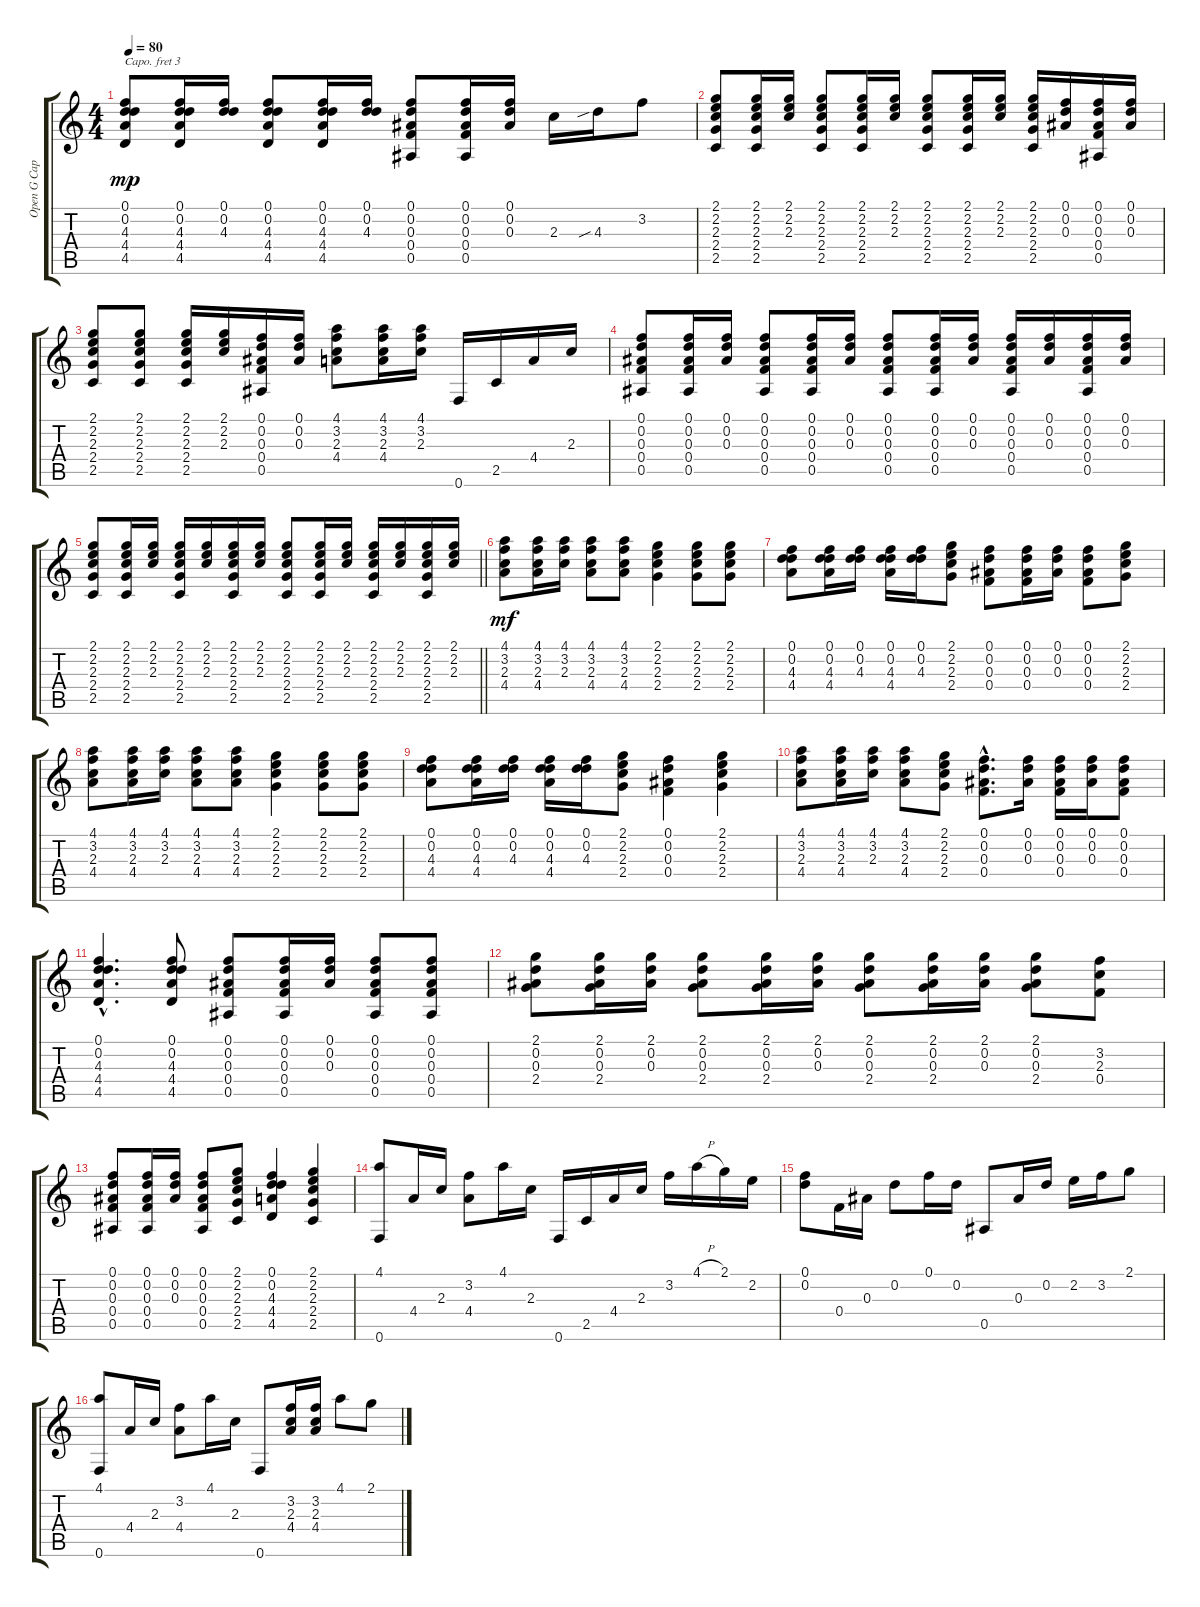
\track ("Open G Capo3rd Fret" "Open G Cap") {instrument acousticguitarsteel}
\staff {score tabs}
\capo 3
\tuning (D4 B3 G3 D3 G2 D2) {hide}
\ts (4 4)
\tempo 80
\clef g2
\ks c
(0.1 0.2 4.3 4.4 4.5).8{dy mp} (0.1 0.2 4.3 4.4 4.5).16 (0.1 0.2 4.3).16 (0.1 0.2 4.3 4.4 4.5).8 (0.1 0.2 4.3 4.4 4.5).16 (0.1 0.2 4.3).16 (0.1 0.2 0.3 0.4 0.5).8 (0.1 0.2 0.3 0.4 0.5).16 (0.1 0.2 0.3).16 2.3.16 4.3{sib}.16 3.2.8 |
(2.1 2.2 2.3 2.4 2.5).8 (2.1 2.2 2.3 2.4 2.5).16 (2.1 2.2 2.3).16 (2.1 2.2 2.3 2.4 2.5).8 (2.1 2.2 2.3 2.4 2.5).16 (2.1 2.2 2.3).16 (2.1 2.2 2.3 2.4 2.5).8 (2.1 2.2 2.3 2.4 2.5).16 (2.1 2.2 2.3).16 (2.1 2.2 2.3 2.4 2.5).16 (0.1 0.2 0.3).16 (0.1 0.2 0.3 0.4 0.5).16 (0.1 0.2 0.3).16 |
(2.1 2.2 2.3 2.4 2.5).8 (2.1 2.2 2.3 2.4 2.5).8 (2.1 2.2 2.3 2.4 2.5).16 (2.1 2.2 2.3).16 (0.1 0.2 0.3 0.4 0.5).16 (0.1 0.2 0.3).16 (4.1 3.2 2.3 4.4).8 (4.1 3.2 2.3 4.4).16 (4.1 3.2 2.3).16 0.6.16 2.5.16 4.4.16 2.3.16 |
(0.1 0.2 0.3 0.4 0.5).8 (0.1 0.2 0.3 0.4 0.5).16 (0.1 0.2 0.3).16 (0.1 0.2 0.3 0.4 0.5).8 (0.1 0.2 0.3 0.4 0.5).16 (0.1 0.2 0.3).16 (0.1 0.2 0.3 0.4 0.5).8 (0.1 0.2 0.3 0.4 0.5).16 (0.1 0.2 0.3).16 (0.1 0.2 0.3 0.4 0.5).16 (0.1 0.2 0.3).16 (0.1 0.2 0.3 0.4 0.5).16 (0.1 0.2 0.3).16 |
\barLineRight lightlight
(2.1 2.2 2.3 2.4 2.5).8 (2.1 2.2 2.3 2.4 2.5).16 (2.1 2.2 2.3).16 (2.1 2.2 2.3 2.4 2.5).16 (2.1 2.2 2.3).16 (2.1 2.2 2.3 2.4 2.5).16 (2.1 2.2 2.3).16 (2.1 2.2 2.3 2.4 2.5).8 (2.1 2.2 2.3 2.4 2.5).16 (2.1 2.2 2.3).16 (2.1 2.2 2.3 2.4 2.5).16 (2.1 2.2 2.3).16 (2.1 2.2 2.3 2.4 2.5).16 (2.1 2.2 2.3).16 |
(4.1 3.2 2.3 4.4).8{dy mf} (4.1 3.2 2.3 4.4).16 (4.1 3.2 2.3).16 (4.1 3.2 2.3 4.4).8 (4.1 3.2 2.3 4.4).8 (2.1 2.2 2.3 2.4).4 (2.1 2.2 2.3 2.4).8 (2.1 2.2 2.3 2.4).8 |
(0.1 0.2 4.3 4.4).8 (0.1 0.2 4.3 4.4).16 (0.1 0.2 4.3).16 (0.1 0.2 4.3 4.4).16 (0.1 0.2 4.3).16 (2.1 2.2 2.3 2.4).8 (0.1 0.2 0.3 0.4).8 (0.1 0.2 0.3 0.4).16 (0.1 0.2 0.3).16 (0.1 0.2 0.3 0.4).8 (2.1 2.2 2.3 2.4).8 |
(4.1 3.2 2.3 4.4).8 (4.1 3.2 2.3 4.4).16 (4.1 3.2 2.3).16 (4.1 3.2 2.3 4.4).8 (4.1 3.2 2.3 4.4).8 (2.1 2.2 2.3 2.4).4 (2.1 2.2 2.3 2.4).8 (2.1 2.2 2.3 2.4).8 |
(0.1 0.2 4.3 4.4).8 (0.1 0.2 4.3 4.4).16 (0.1 0.2 4.3).16 (0.1 0.2 4.3 4.4).16 (0.1 0.2 4.3).16 (2.1 2.2 2.3 2.4).8 (0.1 0.2 0.3 0.4).4 (2.1 2.2 2.3 2.4).4 |
(4.1 3.2 2.3 4.4).8 (4.1 3.2 2.3 4.4).16 (4.1 3.2 2.3).16 (4.1 3.2 2.3 4.4).8 (2.1 2.2 2.3 2.4).8 (0.1{hac} 0.2{hac} 0.3{hac} 0.4{hac}).8{d} (0.1 0.2 0.3).16 (0.1 0.2 0.3 0.4).16 (0.1 0.2 0.3).16 (0.1 0.2 0.3 0.4).8 |
(0.1{hac} 0.2{hac} 4.3{hac} 4.4{hac} 4.5{hac}).4{d} (0.1 0.2 4.3 4.4 4.5).8 (0.1 0.2 0.3 0.4 0.5).8 (0.1 0.2 0.3 0.4 0.5).16 (0.1 0.2 0.3).16 (0.1 0.2 0.3 0.4 0.5).8 (0.1 0.2 0.3 0.4 0.5).8 |
(2.1 0.2 0.3 2.4).8 (2.1 0.2 0.3 2.4).16 (2.1 0.2 0.3).16 (2.1 0.2 0.3 2.4).8 (2.1 0.2 0.3 2.4).16 (2.1 0.2 0.3).16 (2.1 0.2 0.3 2.4).8 (2.1 0.2 0.3 2.4).16 (2.1 0.2 0.3).16 (2.1 0.2 0.3 2.4).8 (3.2 2.3 0.4).8 |
(0.1 0.2 0.3 0.4 0.5).8 (0.1 0.2 0.3 0.4 0.5).16 (0.1 0.2 0.3).16 (0.1 0.2 0.3 0.4 0.5).8 (2.1 2.2 2.3 2.4 2.5).8 (0.1 0.2 4.3 4.4 4.5).4 (2.1 2.2 2.3 2.4 2.5).4 |
(4.1 0.6).8 4.4.16 2.3.16 (3.2 4.4).8 4.1.16 2.3.16 0.6.16 2.5.16 4.4.16 2.3.16 3.2.16 4.1{h}.16 2.1.16 2.2.16 |
(0.1 0.2).8 0.4.16 0.3.16 0.2.8 0.1.16 0.2.16 0.5.8 0.3.16 0.2.16 2.2.16 3.2.16 2.1.8 |
(4.1 0.6).8 4.4.16 2.3.16 (3.2 4.4).8 4.1.16 2.3.16 0.6.8 (3.2 2.3 4.4).16 (3.2 2.3 4.4).16 4.1.8 2.1.8
